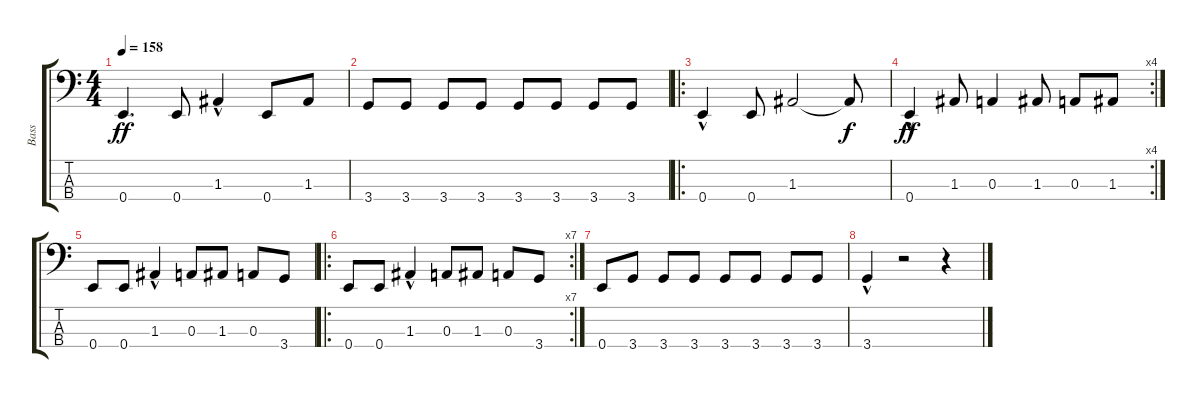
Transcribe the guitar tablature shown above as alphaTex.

\track ("Bass" "Bass") {instrument electricbasspick}
\staff {score tabs}
\tuning (G2 D2 A1 E1) {hide}
\ts (4 4)
\tempo 158
\clef f4
\ks c
0.4.4{d dy ff} 0.4.8 1.3{hac}.4 0.4.8 1.3.8 |
3.4.8 3.4.8 3.4.8 3.4.8 3.4.8 3.4.8 3.4.8 3.4.8 |
\ro
0.4{hac}.4 0.4.8 1.3.2 1.3{t}.8{dy f} |
\rc 4
0.4{hac}.4{dy ff} 1.3.8 0.3.4 1.3.8 0.3.8 1.3.8 |
0.4.8 0.4.8 1.3{hac}.4 0.3.8 1.3.8 0.3.8 3.4.8 |
\ro
\rc 7
0.4.8 0.4.8 1.3{hac}.4 0.3.8 1.3.8 0.3.8 3.4.8 |
0.4.8 3.4.8 3.4.8 3.4.8 3.4.8 3.4.8 3.4.8 3.4.8 |
3.4{hac}.4 r.2 r.4
